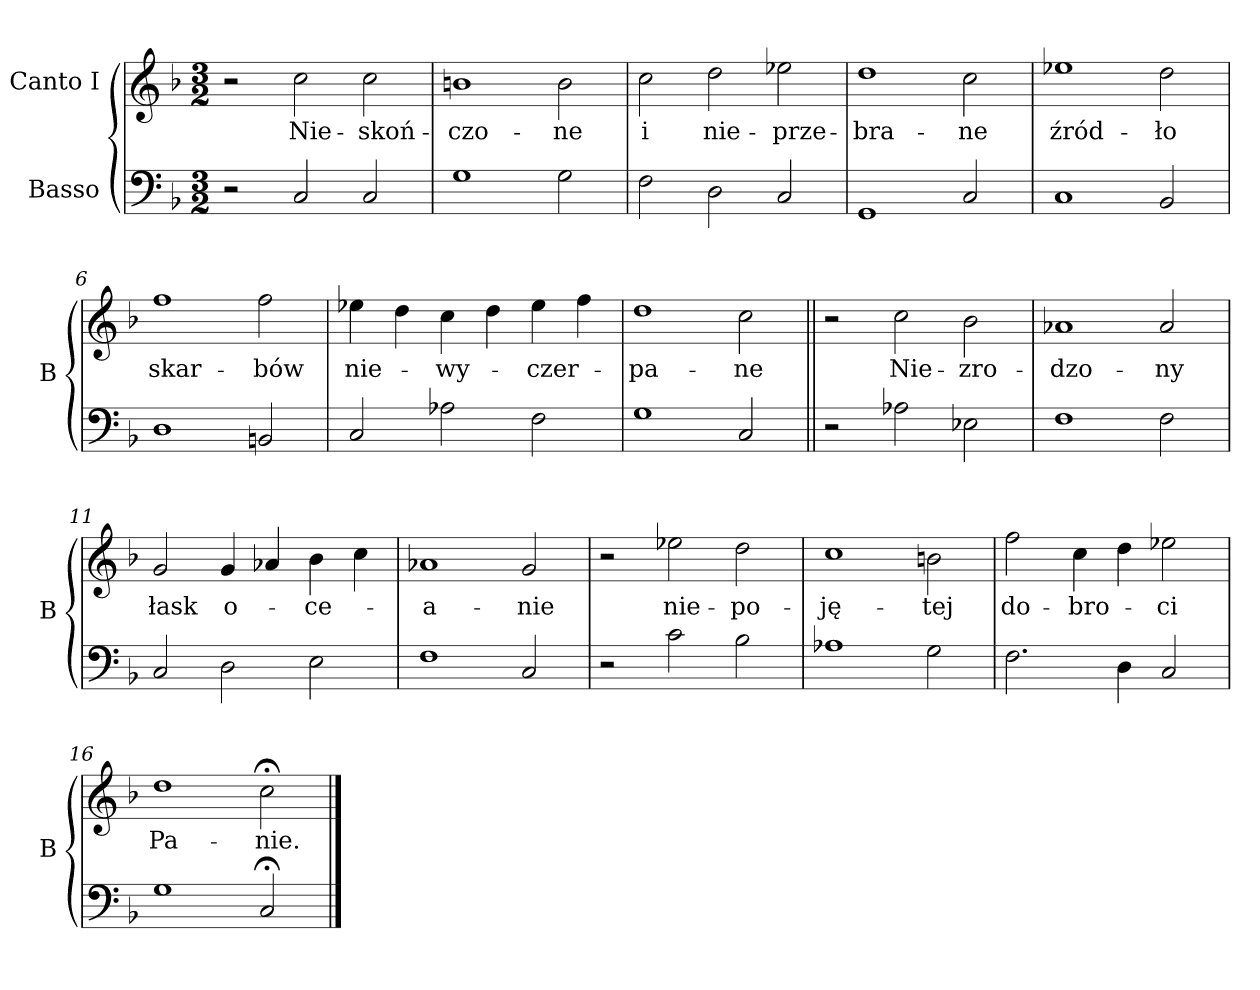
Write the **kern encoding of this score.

**kern	**kern	**text
*part2	*part1	*part1
*staff2	*staff1	*staff1
*I"Basso	*I"Canto I	*
*I'B	*	*
*clefF4	*clefG2	*
*k[b-]	*k[b-]	*
*M3/2	*M3/2	*
=1	=1	=1
2r	2r	.
2C	2cc	Nie-
2C	2cc	-skoń-
=2	=2	=2
1G	1bn	-czo-
2G	2b	-ne
=3	=3	=3
2F	2cc	i
2D	2dd	nie-
2C	2ee-X	-prze-
=4	=4	=4
1GG	1dd	-bra-
2C	2cc	-ne
=5	=5	=5
1C	1ee-X	źród-
2BB-	2dd	-ło
=6	=6	=6
1D	1ff	skar-
2BBn	2ff	-bów
=7	=7	=7
2C	4ee-X	nie-
.	4dd	.
2A-X	4cc	-wy-
.	4dd	.
2F	4ee-	-czer-
.	4ff	.
=8	=8	=8
1G	1dd	-pa-
2C	2cc	-ne
=9||	=9||	=9||
2r	2r	.
2A-X	2cc	Nie-
2E-X	2b-	-zro-
=10	=10	=10
1F	1a-X	-dzo-
2F	2a-	-ny
=11	=11	=11
2C	2g	łask
2D	4g	o-
.	4a-X	.
2E	4b-	-ce-
.	4cc	.
=12	=12	=12
1F	1a-X	-a-
2C	2g	-nie
=13	=13	=13
2r	2r	.
2c	2ee-X	nie-
2B-	2dd	-po-
=14	=14	=14
1A-X	1cc	-ję-
2G	2bn	-tej
=15	=15	=15
2.F	2ff	do-
.	4cc	-bro-
4D	4dd	.
2C	2ee-X	-ci
=16	=16	=16
1G	1dd	Pa-
2C;<	2cc;<	-nie.
==	==	==
*-	*-	*-
